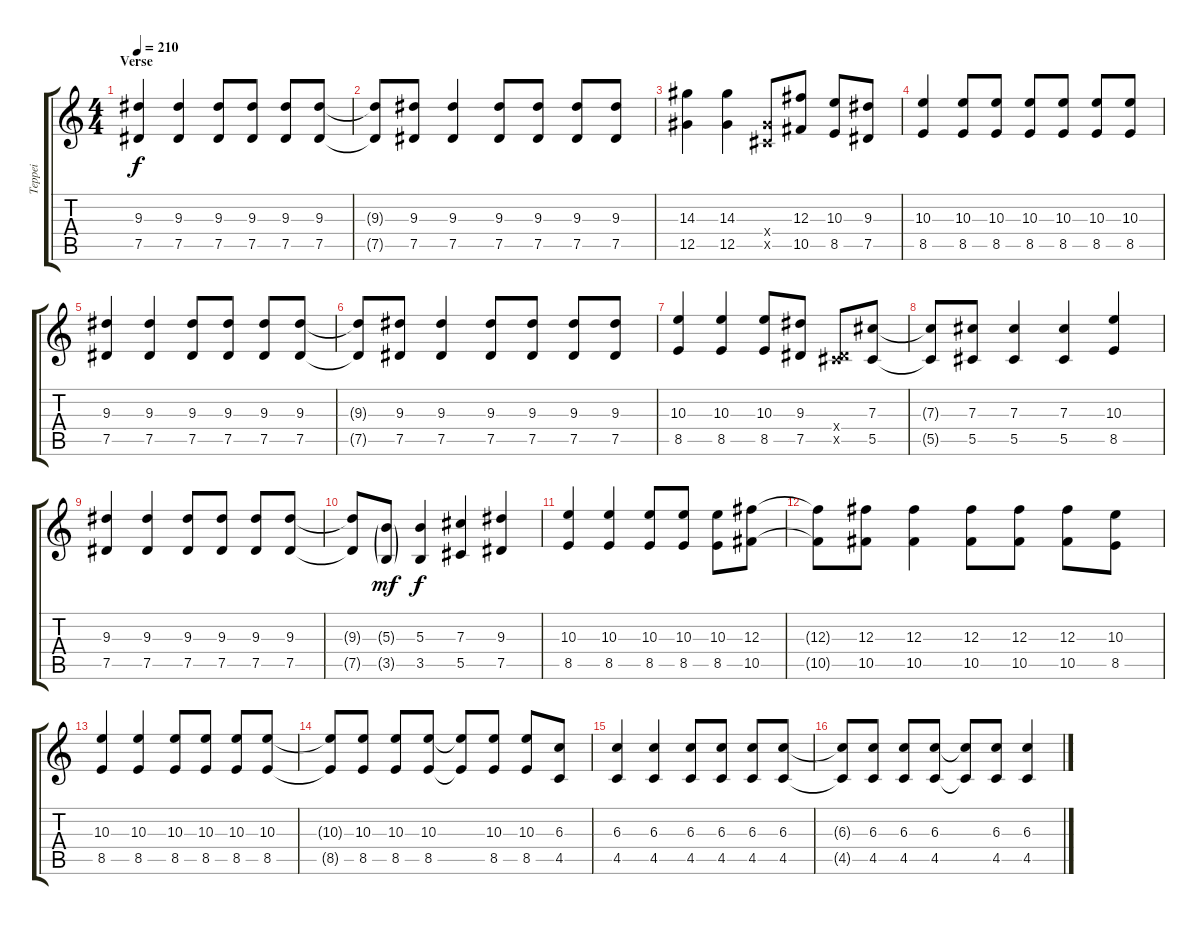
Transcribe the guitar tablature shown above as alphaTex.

\track ("Teppei" "Teppei") {instrument overdrivenguitar}
\staff {score tabs}
\tuning (Eb4 Bb3 Gb3 Db3 Ab2 Db2) {hide}
\ts (4 4)
\section ("" "Verse")
\tempo 210
\clef g2
\ks c
(9.3 7.5).4{dy f} (9.3 7.5).4 (9.3 7.5).8 (9.3 7.5).8 (9.3 7.5).8 (9.3 7.5).8 |
(9.3{t} 7.5{t}).8 (9.3 7.5).8 (9.3 7.5).4 (9.3 7.5).8 (9.3 7.5).8 (9.3 7.5).8 (9.3 7.5).8 |
(14.3 12.5).4 (14.3 12.5).4 (0.4{x} 12.5{x}).8 (12.3 10.5).8 (10.3 8.5).8 (9.3 7.5).8 |
(10.3 8.5).4 (10.3 8.5).8 (10.3 8.5).8 (10.3 8.5).8 (10.3 8.5).8 (10.3 8.5).8 (10.3 8.5).8 |
(9.3 7.5).4 (9.3 7.5).4 (9.3 7.5).8 (9.3 7.5).8 (9.3 7.5).8 (9.3 7.5).8 |
(9.3{t} 7.5{t}).8 (9.3 7.5).8 (9.3 7.5).4 (9.3 7.5).8 (9.3 7.5).8 (9.3 7.5).8 (9.3 7.5).8 |
(10.3 8.5).4 (10.3 8.5).4 (10.3 8.5).8 (9.3 7.5).8 (0.4{x} 7.5{x}).8 (7.3 5.5).8 |
(7.3{t} 5.5{t}).8 (7.3 5.5).8 (7.3 5.5).4 (7.3 5.5).4 (10.3 8.5).4 |
(9.3 7.5).4 (9.3 7.5).4 (9.3 7.5).8 (9.3 7.5).8 (9.3 7.5).8 (9.3 7.5).8 |
(9.3{t} 7.5{t}).8 (5.3{g} 3.5{g}).8{dy mf} (5.3 3.5).4{dy f} (7.3 5.5).4 (9.3 7.5).4 |
(10.3 8.5).4 (10.3 8.5).4 (10.3 8.5).8 (10.3 8.5).8 (10.3 8.5).8 (12.3 10.5).8 |
(12.3{t} 10.5{t}).8 (12.3 10.5).8 (12.3 10.5).4 (12.3 10.5).8 (12.3 10.5).8 (12.3 10.5).8 (10.3 8.5).8 |
(10.3 8.5).4 (10.3 8.5).4 (10.3 8.5).8 (10.3 8.5).8 (10.3 8.5).8 (10.3 8.5).8 |
(10.3{t} 8.5{t}).8 (10.3 8.5).8 (10.3 8.5).8 (10.3 8.5).8 (10.3{t} 8.5{t}).8 (10.3 8.5).8 (10.3 8.5).8 (6.3 4.5).8 |
(6.3 4.5).4 (6.3 4.5).4 (6.3 4.5).8 (6.3 4.5).8 (6.3 4.5).8 (6.3 4.5).8 |
(6.3{t} 4.5{t}).8 (6.3 4.5).8 (6.3 4.5).8 (6.3 4.5).8 (6.3{t} 4.5{t}).8 (6.3 4.5).8 (6.3 4.5).4
